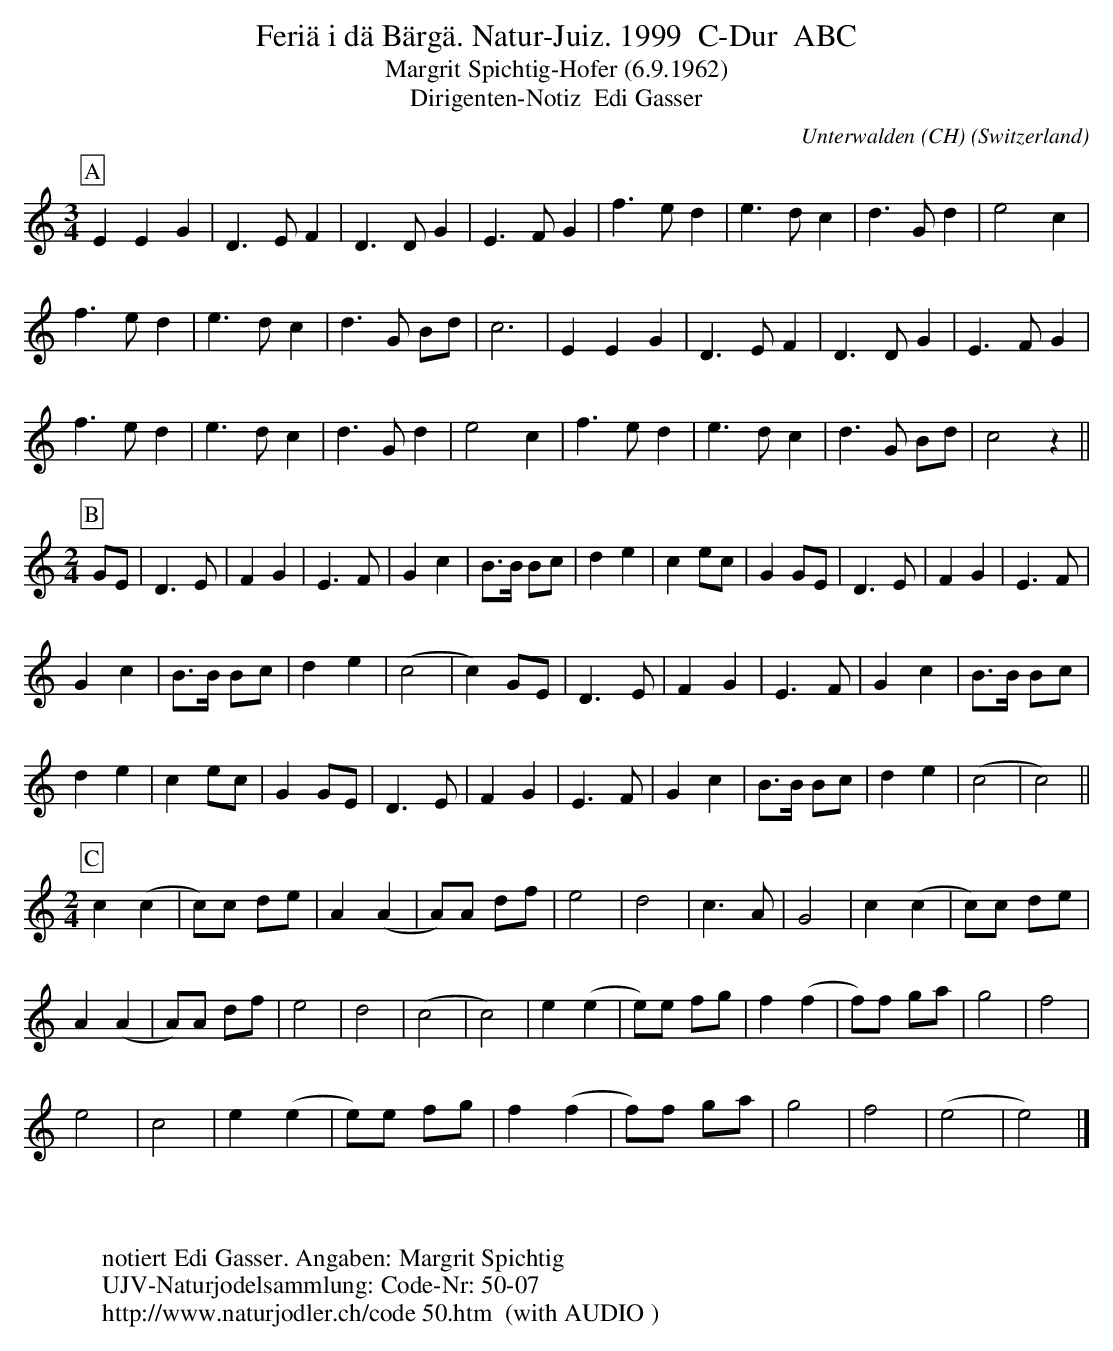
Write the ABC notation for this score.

X:1
T:Feriä i dä Bärgä. Natur-Juiz. 1999  C-Dur  ABC
T:Margrit Spichtig-Hofer (6.9.1962)
T:Dirigenten-Notiz  Edi Gasser
C:Unterwalden (CH)
M:3/4
L:1/4
O:Switzerland
K:C major
[P:A] EEG | D>EF | D>DG | E>FG | f>ed | e>dc | d>Gd | e2c |
f>ed | e>dc | d>G B/d/ | c3 | EEG | D>EF | D>DG | E>FG |
f>ed | e>dc | d>Gd | e2c | f>ed | e>dc | d>G B/d/ | c2z ||
L:1/4
M:2/4
[P:B] G/E/  | D>E | FG | E>F | Gc | B/>B/ B/c/ | de | ce/c/ | GG/E/ | D>E | FG | E>F |
Gc | B/>/B/ B/c/ | de | (c2 | c)G/E/ | D>E | FG | E>F | Gc | B/>B/ B/c/ |
de | ce/c/ | GG/E/ | D>E | FG | E>F | Gc | B/>B/ B/c/ | de | (c2 | c2) ||
L:1/4
M:2/4
[P:C] c(c | c/)c/ d/e/ | A(A | A/)A/ d/f/ | e2 | d2 | c>A | G2 | c(c | c/)c/ d/e/ |
A(A | A/)A/ d/f/ | e2 | d2 | (c2 | c2) | e(e | e/)e/ f/g/ | f(f | f/)f/ g/a/ | g2 | f2 |
e2 | c2 | e(e | e/)e/ f/g/ | f(f | f/)f/ g/a/ | g2 | f2 |  (e2 | e2) |]
W:
W:
W:notiert Edi Gasser. Angaben: Margrit Spichtig
W:UJV-Naturjodelsammlung: Code-Nr: 50-07
W:http://www.naturjodler.ch/code 50.htm  (with AUDIO )
